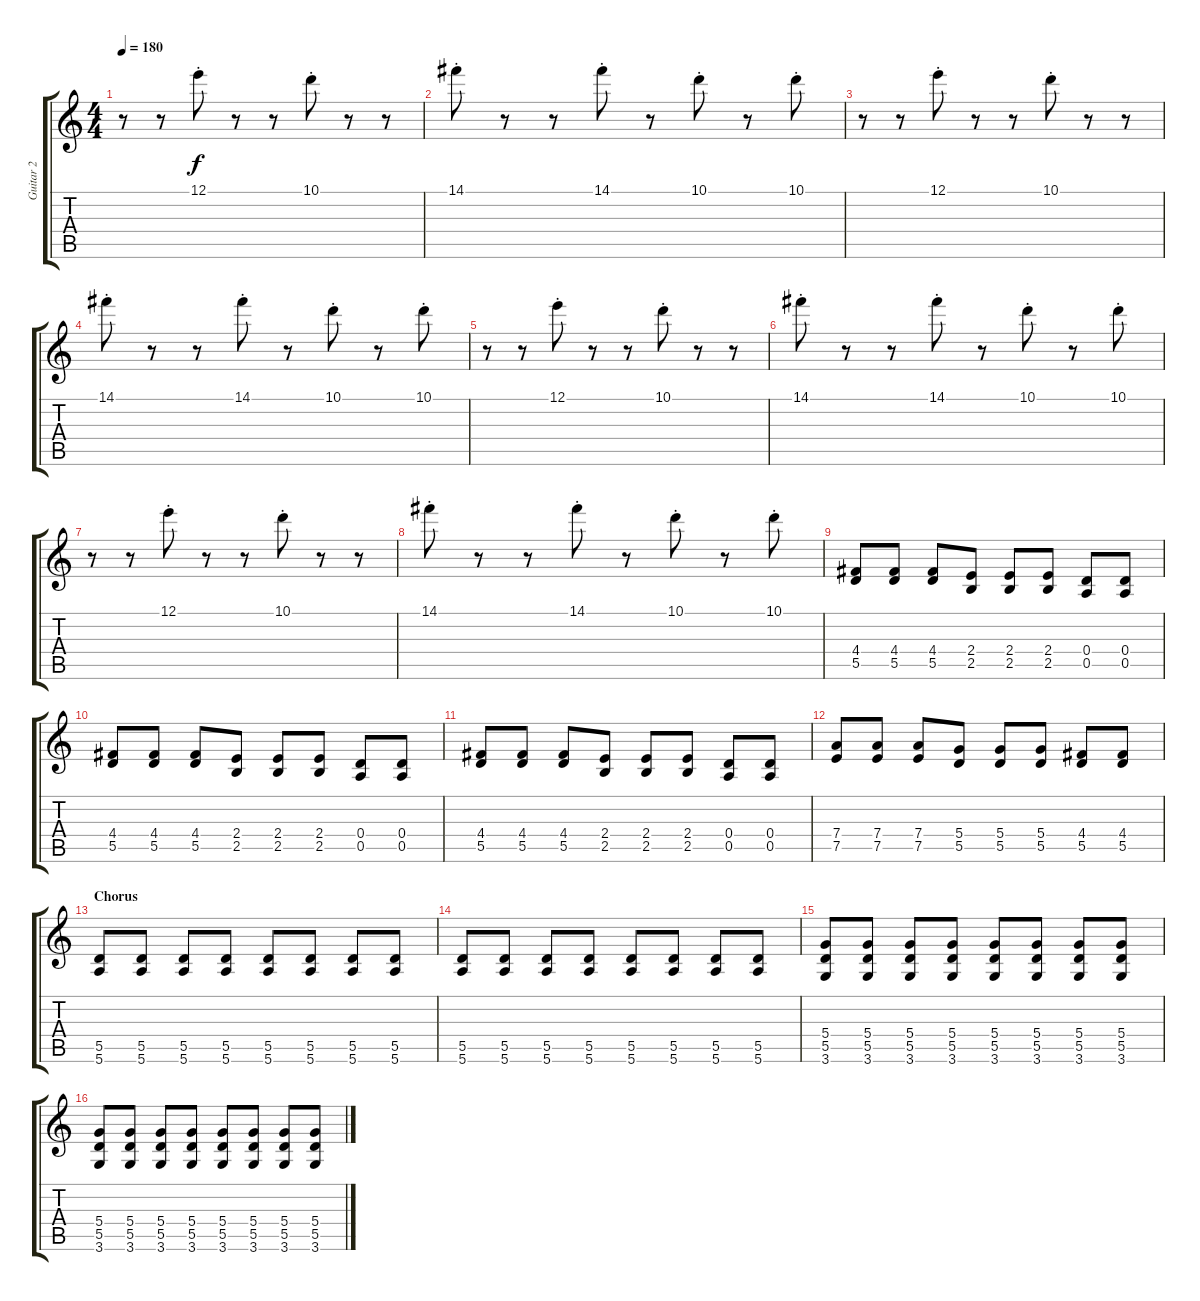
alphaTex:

\track ("Guitar 2" "Guitar 2") {instrument distortionguitar}
\staff {score tabs}
\tuning (E4 B3 G3 D3 A2 E2) {hide}
\ts (4 4)
\tempo 180
\clef g2
\ks c
r.8{dy f} r.8 12.1{st}.8 r.8 r.8 10.1{st}.8 r.8 r.8 |
14.1{st}.8 r.8 r.8 14.1{st}.8 r.8 10.1{st}.8 r.8 10.1{st}.8 |
r.8 r.8 12.1{st}.8 r.8 r.8 10.1{st}.8 r.8 r.8 |
14.1{st}.8 r.8 r.8 14.1{st}.8 r.8 10.1{st}.8 r.8 10.1{st}.8 |
r.8 r.8 12.1{st}.8 r.8 r.8 10.1{st}.8 r.8 r.8 |
14.1{st}.8 r.8 r.8 14.1{st}.8 r.8 10.1{st}.8 r.8 10.1{st}.8 |
r.8 r.8 12.1{st}.8 r.8 r.8 10.1{st}.8 r.8 r.8 |
14.1{st}.8 r.8 r.8 14.1{st}.8 r.8 10.1{st}.8 r.8 10.1{st}.8 |
(4.4 5.5).8 (4.4 5.5).8 (4.4 5.5).8 (2.4 2.5).8 (2.4 2.5).8 (2.4 2.5).8 (0.4 0.5).8 (0.4 0.5).8 |
(4.4 5.5).8 (4.4 5.5).8 (4.4 5.5).8 (2.4 2.5).8 (2.4 2.5).8 (2.4 2.5).8 (0.4 0.5).8 (0.4 0.5).8 |
(4.4 5.5).8 (4.4 5.5).8 (4.4 5.5).8 (2.4 2.5).8 (2.4 2.5).8 (2.4 2.5).8 (0.4 0.5).8 (0.4 0.5).8 |
(7.4 7.5).8 (7.4 7.5).8 (7.4 7.5).8 (5.4 5.5).8 (5.4 5.5).8 (5.4 5.5).8 (4.4 5.5).8 (4.4 5.5).8 |
\section ("" "Chorus")
(5.5 5.6).8 (5.5 5.6).8 (5.5 5.6).8 (5.5 5.6).8 (5.5 5.6).8 (5.5 5.6).8 (5.5 5.6).8 (5.5 5.6).8 |
(5.5 5.6).8 (5.5 5.6).8 (5.5 5.6).8 (5.5 5.6).8 (5.5 5.6).8 (5.5 5.6).8 (5.5 5.6).8 (5.5 5.6).8 |
(5.4 5.5 3.6).8 (5.4 5.5 3.6).8 (5.4 5.5 3.6).8 (5.4 5.5 3.6).8 (5.4 5.5 3.6).8 (5.4 5.5 3.6).8 (5.4 5.5 3.6).8 (5.4 5.5 3.6).8 |
(5.4 5.5 3.6).8 (5.4 5.5 3.6).8 (5.4 5.5 3.6).8 (5.4 5.5 3.6).8 (5.4 5.5 3.6).8 (5.4 5.5 3.6).8 (5.4 5.5 3.6).8 (5.4 5.5 3.6).8
